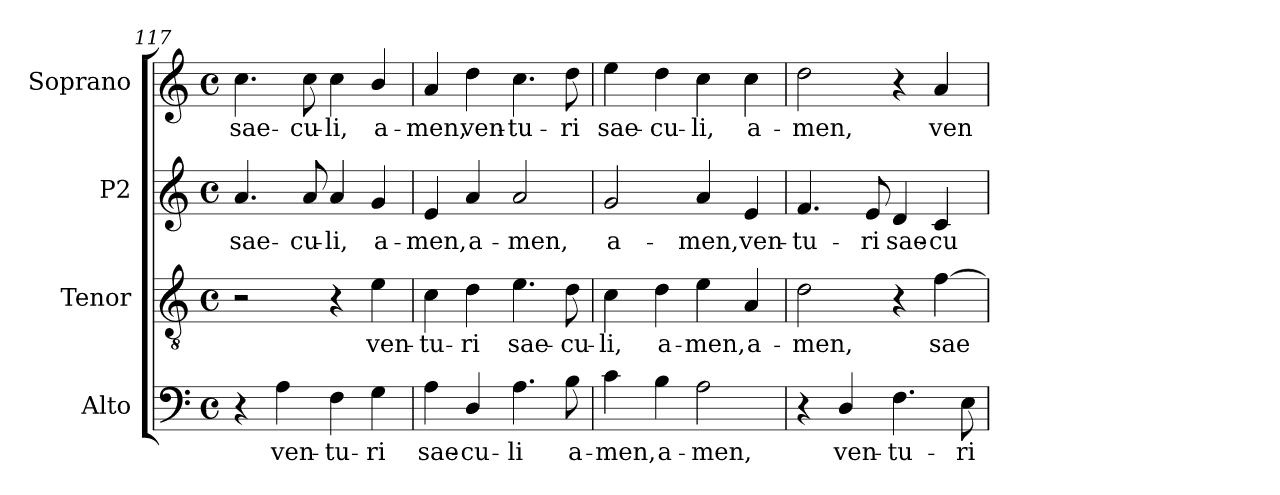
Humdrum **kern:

**kern	**text	**kern	**text	**kern	**text	**kern	**text
*part4	*part4	*part3	*part3	*part2	*part2	*part1	*part1
*staff4	*staff4	*staff3	*staff3	*staff2	*staff2	*staff1	*staff1
*I"Alto	*	*I"Tenor	*	*I"P2	*	*I"Soprano	*
*I'A.	*	*I'T.	*	*	*	*I'S.	*
!!LO:LB:g=z
*clefF4	*	*clefGv2	*	*clefG2	*	*clefG2	*
*	*	*ITrd7c12	*	*	*	*	*
*k[]	*	*k[]	*	*k[]	*	*k[]	*
*C:	*	*C:	*	*C:	*	*C:	*
*M4/4	*	*M4/4	*	*M4/4	*	*M4/4	*
*met(c)	*	*met(c)	*	*met(c)	*	*met(c)	*
=117	=117	=117	=117	=117	=117	=117	=117
!	!	!	!	!	!LO:LY:b:color=#000000	!	!
!	!	!	!	!	!	!	!LO:LY:b:color=#000000
4r	.	2r	.	4.ai/	-sae-	4.cci\	-sae-
!	!LO:LY:b:color=#000000	!	!	!	!	!	!
4Ai\	ven-	.	.	.	.	.	.
!	!	!	!	!	!LO:LY:b:color=#000000	!	!
!	!	!	!	!	!	!	!LO:LY:b:color=#000000
.	.	.	.	8ai/	-cu-	8cci\	-cu-
!	!LO:LY:b:color=#000000	!	!	!	!	!	!
!	!	!	!	!	!LO:LY:b:color=#000000	!	!
!	!	!	!	!	!	!	!LO:LY:b:color=#000000
4Fi\	-tu-	4r	.	4ai/	-li,	4cci\	-li,
!	!LO:LY:b:color=#000000	!	!	!	!	!	!
!	!	!	!LO:LY:b:color=#000000	!	!	!	!
!	!	!	!	!	!LO:LY:b:color=#000000	!	!
!	!	!	!	!	!	!	!LO:LY:b:color=#000000
4Gi\	-ri	4Ei\	ven-	4gi/	a-	4bi/	a-
=118	=118	=118	=118	=118	=118	=118	=118
!	!LO:LY:b:color=#000000	!	!	!	!	!	!
!	!	!	!LO:LY:b:color=#000000	!	!	!	!
!	!	!	!	!	!LO:LY:b:color=#000000	!	!
!	!	!	!	!	!	!	!LO:LY:b:color=#000000
4Ai\	sae-	4Ci\	-tu-	4ei/	-men,	4ai/	-men,
!	!LO:LY:b:color=#000000	!	!	!	!	!	!
!	!	!	!LO:LY:b:color=#000000	!	!	!	!
!	!	!	!	!	!LO:LY:b:color=#000000	!	!
!	!	!	!	!	!	!	!LO:LY:b:color=#000000
4Di/	-cu-	4Di\	-ri	4ai/	a-	4ddi\	ven-
!	!LO:LY:b:color=#000000	!	!	!	!	!	!
!	!	!	!LO:LY:b:color=#000000	!	!	!	!
!	!	!	!	!	!LO:LY:b:color=#000000	!	!
!	!	!	!	!	!	!	!LO:LY:b:color=#000000
4.Ai\	-li	4.Ei\	sae-	2ai/	-men,	4.cci\	-tu-
!	!LO:LY:b:color=#000000	!	!	!	!	!	!
!	!	!	!LO:LY:b:color=#000000	!	!	!	!
!	!	!	!	!	!	!	!LO:LY:b:color=#000000
8Bi\	a-	8Di\	-cu-	.	.	8ddi\	-ri
=119	=119	=119	=119	=119	=119	=119	=119
!	!LO:LY:b:color=#000000	!	!	!	!	!	!
!	!	!	!LO:LY:b:color=#000000	!	!	!	!
!	!	!	!	!	!LO:LY:b:color=#000000	!	!
!	!	!	!	!	!	!	!LO:LY:b:color=#000000
4ci\	-men,	4Ci\	-li,	2gi/	a-	4eei\	sae-
!	!LO:LY:b:color=#000000	!	!	!	!	!	!
!	!	!	!LO:LY:b:color=#000000	!	!	!	!
!	!	!	!	!	!	!	!LO:LY:b:color=#000000
4Bi\	a-	4Di\	a-	.	.	4ddi\	-cu-
!	!LO:LY:b:color=#000000	!	!	!	!	!	!
!	!	!	!LO:LY:b:color=#000000	!	!	!	!
!	!	!	!	!	!LO:LY:b:color=#000000	!	!
!	!	!	!	!	!	!	!LO:LY:b:color=#000000
2Ai\	-men,	4Ei\	-men,	4ai/	-men,	4cci\	-li,
!	!	!	!LO:LY:b:color=#000000	!	!	!	!
!	!	!	!	!	!LO:LY:b:color=#000000	!	!
!	!	!	!	!	!	!	!LO:LY:b:color=#000000
.	.	4AAi/	a-	4ei/	ven-	4cci\	a-
=120	=120	=120	=120	=120	=120	=120	=120
!	!	!	!LO:LY:b:color=#000000	!	!	!	!
!	!	!	!	!	!LO:LY:b:color=#000000	!	!
!	!	!	!	!	!	!	!LO:LY:b:color=#000000
4r	.	2Di\	-men,	4.fi/	-tu-	2ddi\	-men,
!	!LO:LY:b:color=#000000	!	!	!	!	!	!
4Di/	ven-	.	.	.	.	.	.
!	!	!	!	!	!LO:LY:b:color=#000000	!	!
.	.	.	.	8ei/	-ri	.	.
!	!LO:LY:b:color=#000000	!	!	!	!	!	!
!	!	!	!	!	!LO:LY:b:color=#000000	!	!
4.Fi\	-tu-	4r	.	4di/	sae-	4r	.
!	!	!	!LO:LY:b:color=#000000	!	!	!	!
!	!	!	!	!	!LO:LY:b:color=#000000	!	!
!	!	!	!	!	!	!	!LO:LY:b:color=#000000
.	.	[4Fi\	sae-	4ci/	-cu-	4ai/	ven-
!	!LO:LY:b:color=#000000	!	!	!	!	!	!
8Ei\	-ri	.	.	.	.	.	.
=	=	=	=	=	=	=	=
*-	*-	*-	*-	*-	*-	*-	*-
